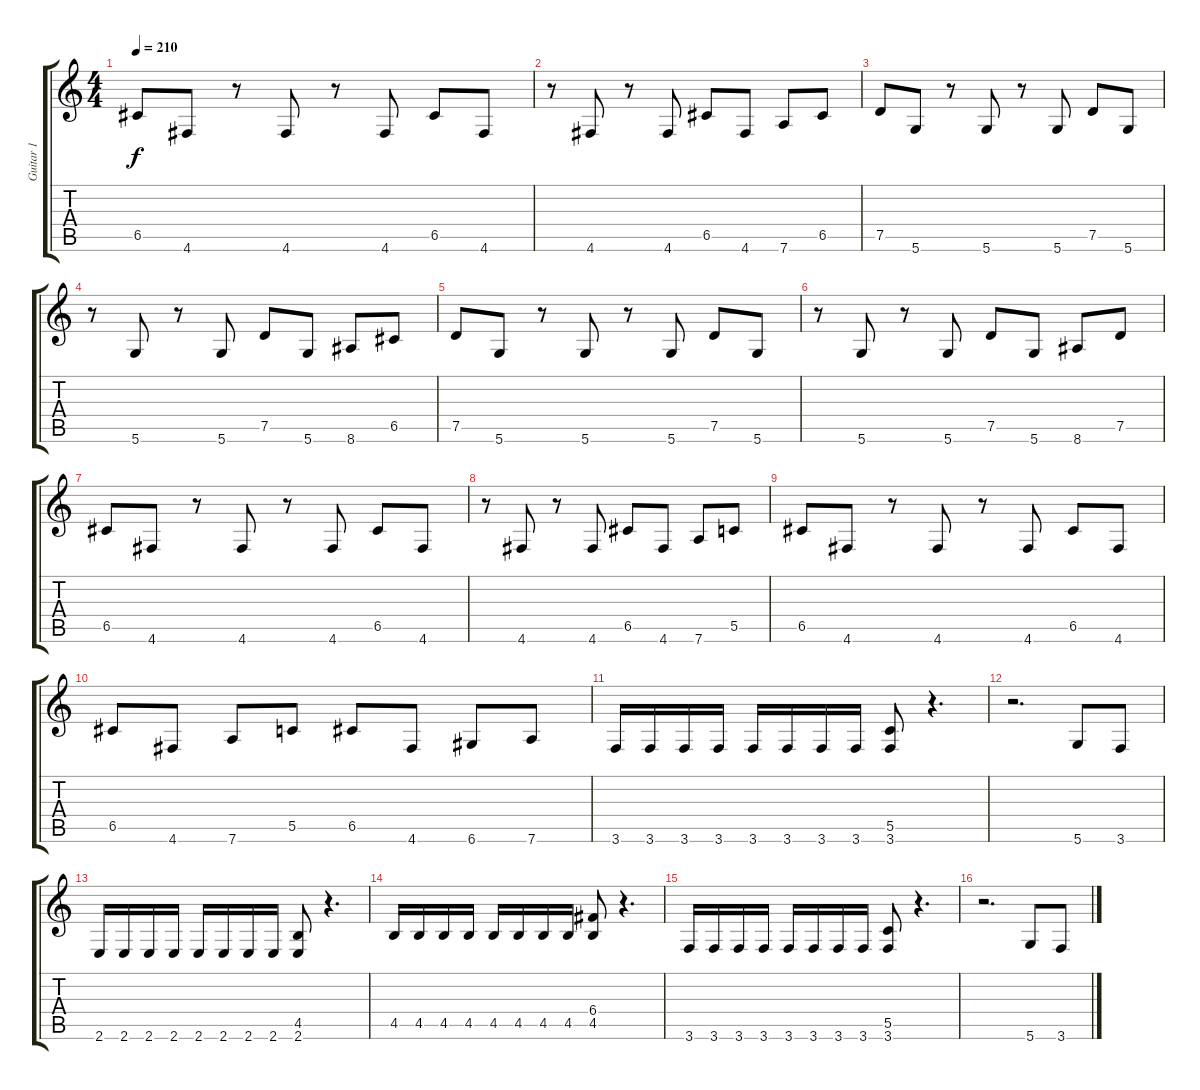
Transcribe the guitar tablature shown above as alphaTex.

\track ("Guitar 1" "Guitar 1") {instrument distortionguitar}
\staff {score tabs}
\tuning (D4 A3 F3 C3 G2 D2) {hide}
\ts (4 4)
\tempo 210
\clef g2
\ks c
6.5.8{dy f} 4.6.8 r.8 4.6.8 r.8 4.6.8 6.5.8 4.6.8 |
r.8 4.6.8 r.8 4.6.8 6.5.8 4.6.8 7.6.8 6.5.8 |
7.5.8 5.6.8 r.8 5.6.8 r.8 5.6.8 7.5.8 5.6.8 |
r.8 5.6.8 r.8 5.6.8 7.5.8 5.6.8 8.6.8 6.5.8 |
7.5.8 5.6.8 r.8 5.6.8 r.8 5.6.8 7.5.8 5.6.8 |
r.8 5.6.8 r.8 5.6.8 7.5.8 5.6.8 8.6.8 7.5.8 |
6.5.8 4.6.8 r.8 4.6.8 r.8 4.6.8 6.5.8 4.6.8 |
r.8 4.6.8 r.8 4.6.8 6.5.8 4.6.8 7.6.8 5.5.8 |
6.5.8 4.6.8 r.8 4.6.8 r.8 4.6.8 6.5.8 4.6.8 |
6.5.8 4.6.8 7.6.8 5.5.8 6.5.8 4.6.8 6.6.8 7.6.8 |
3.6.16 3.6.16 3.6.16 3.6.16 3.6.16 3.6.16 3.6.16 3.6.16 (5.5 3.6).8 r.4{d} |
r.2{d} 5.6.8 3.6.8 |
2.6.16 2.6.16 2.6.16 2.6.16 2.6.16 2.6.16 2.6.16 2.6.16 (4.5 2.6).8 r.4{d} |
4.5.16 4.5.16 4.5.16 4.5.16 4.5.16 4.5.16 4.5.16 4.5.16 (6.4 4.5).8 r.4{d} |
3.6.16 3.6.16 3.6.16 3.6.16 3.6.16 3.6.16 3.6.16 3.6.16 (5.5 3.6).8 r.4{d} |
r.2{d} 5.6.8 3.6.8
